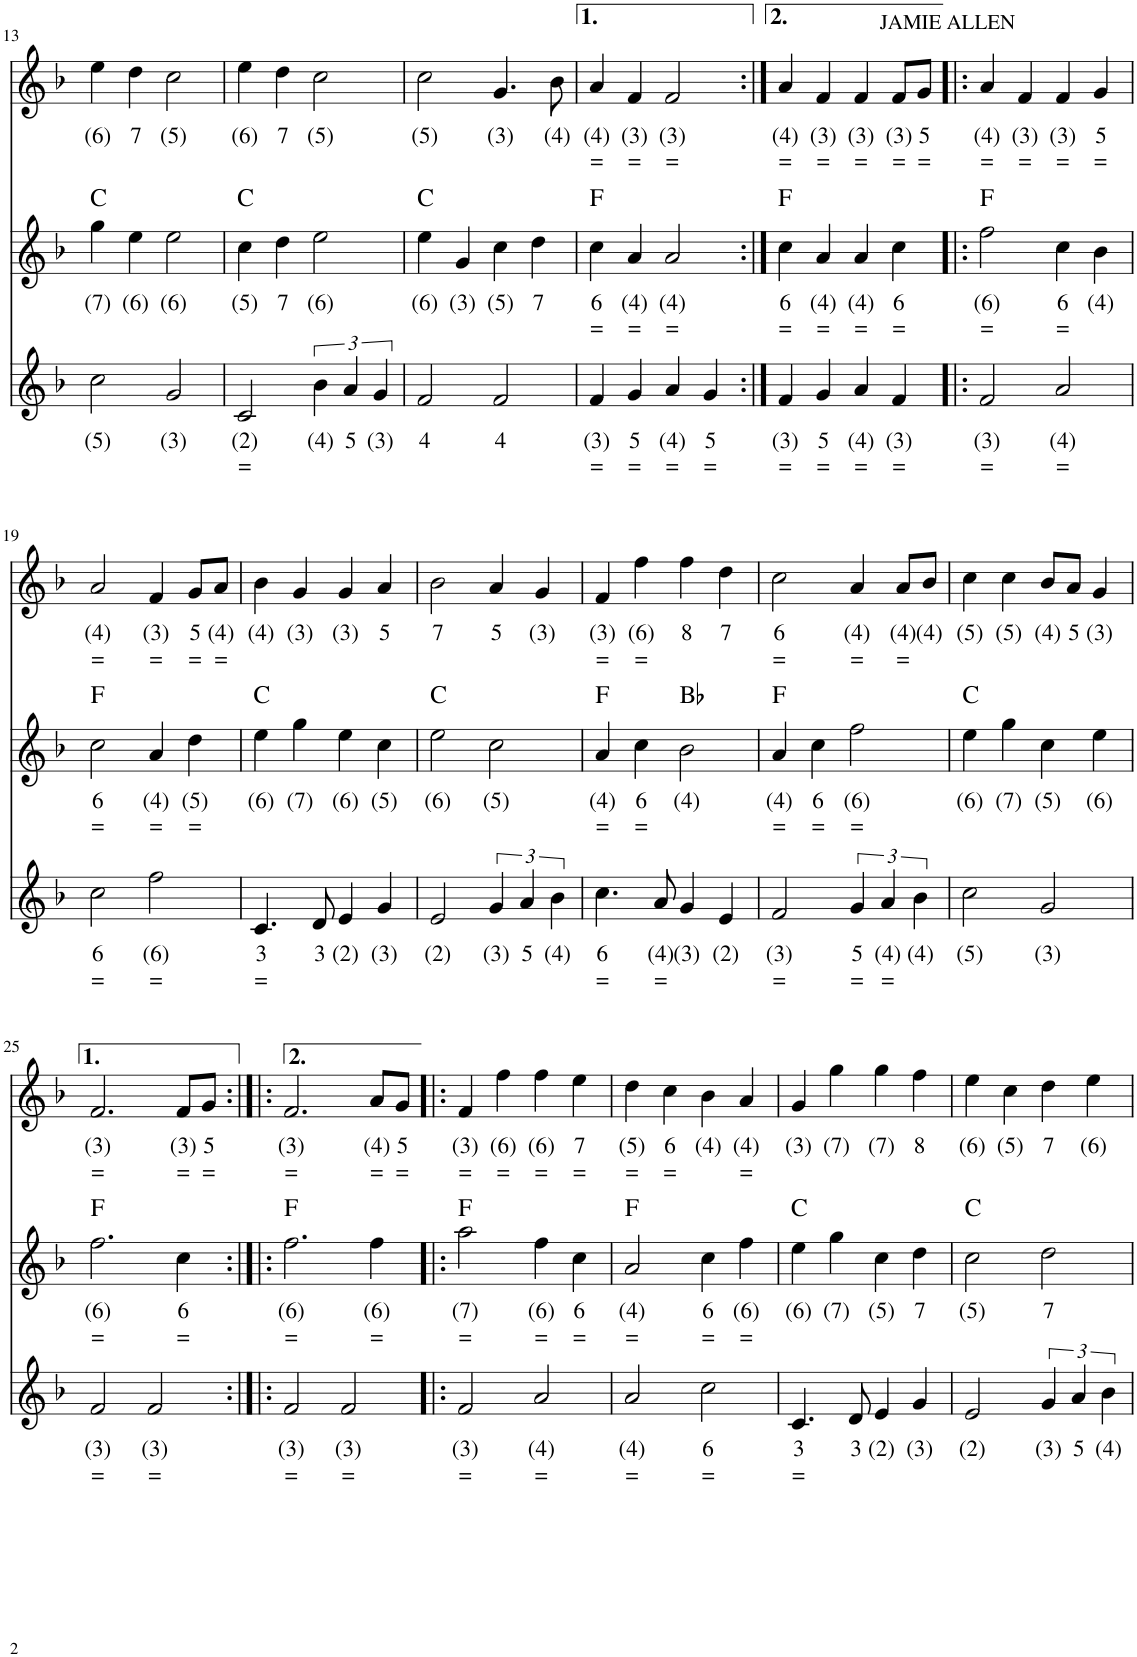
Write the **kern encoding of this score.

**kern	**text	**text	**kern	**text	**text	**harte	**kern	**text	**text
*part3	*part3	*part3	*part2	*part2	*part2	*part2	*part1	*part1	*part1
*staff3	*staff3	*staff3	*staff2	*staff2	*staff2	*	*staff1	*staff1	*staff1
*I"Voice	*	*	*I"Stem	*	*	*	*I"Stem	*	*
!!LO:PB:g=z
*clefG2	*	*	*clefG2	*	*	*	*clefG2	*	*
*k[b-]	*	*	*k[b-]	*	*	*	*k[b-]	*	*
*M4/4	*	*	*M4/4	*	*	*	*M4/4	*	*
=13	=13	=13	=13	=13	=13	=13	=13	=13	=13
!	!LO:LY:b	!	!	!LO:LY:b	!	!	!	!LO:LY:b	!
2cc\	(5)	.	4gg\	(7)	.	C:maj	4ee\	(6)	.
!	!	!	!	!LO:LY:b	!	!	!	!LO:LY:b	!
.	.	.	4ee\	(6)	.	.	4dd\	7	.
!	!LO:LY:b	!	!	!LO:LY:b	!	!	!	!LO:LY:b	!
2g/	(3)	.	2ee\	(6)	.	.	2cc\	(5)	.
=14	=14	=14	=14	=14	=14	=14	=14	=14	=14
!	!LO:LY:b	!LO:LY:b	!	!LO:LY:b	!	!	!	!LO:LY:b	!
2c/	(2)	=	4cc\	(5)	.	C:maj	4ee\	(6)	.
!	!	!	!	!LO:LY:b	!	!	!	!LO:LY:b	!
.	.	.	4dd\	7	.	.	4dd\	7	.
!	!LO:LY:b	!	!	!LO:LY:b	!	!	!	!LO:LY:b	!
6b-\	(4)	.	2ee\	(6)	.	.	2cc\	(5)	.
!	!LO:LY:b	!	!	!	!	!	!	!	!
6a/	5	.	.	.	.	.	.	.	.
!	!LO:LY:b	!	!	!	!	!	!	!	!
6g/	(3)	.	.	.	.	.	.	.	.
=15	=15	=15	=15	=15	=15	=15	=15	=15	=15
!	!LO:LY:b	!	!	!LO:LY:b	!	!	!	!LO:LY:b	!
2f/	4	.	4ee\	(6)	.	C:maj	2cc\	(5)	.
!	!	!	!	!LO:LY:b	!	!	!	!	!
.	.	.	4g/	(3)	.	.	.	.	.
!	!LO:LY:b	!	!	!LO:LY:b	!	!	!	!LO:LY:b	!
2f/	4	.	4cc\	(5)	.	.	4.g/	(3)	.
!	!	!	!	!LO:LY:b	!	!	!	!	!
.	.	.	4dd\	7	.	.	.	.	.
!	!	!	!	!	!	!	!	!LO:LY:b	!
.	.	.	.	.	.	.	8b-\	(4)	.
=16	=16	=16	=16	=16	=16	=16	=16	=16	=16
!	!LO:LY:b	!LO:LY:b	!	!LO:LY:b	!LO:LY:b	!	!	!LO:LY:b	!LO:LY:b
4f/	(3)	=	4cc\	6	=	F:maj	4a/	(4)	=
!	!LO:LY:b	!LO:LY:b	!	!LO:LY:b	!LO:LY:b	!	!	!LO:LY:b	!LO:LY:b
4g/	5	=	4a/	(4)	=	.	4f/	(3)	=
!	!LO:LY:b	!LO:LY:b	!	!LO:LY:b	!LO:LY:b	!	!	!LO:LY:b	!LO:LY:b
4a/	(4)	=	2a/	(4)	=	.	2f/	(3)	=
!	!LO:LY:b	!LO:LY:b	!	!	!	!	!	!	!
4g/	5	=	.	.	.	.	.	.	.
=17:|!	=17:|!	=17:|!	=17:|!	=17:|!	=17:|!	=17:|!	=17:|!	=17:|!	=17:|!
!	!	!	!	!	!	!	!LO:TX:a:t=JAMIE ALLEN	!	!
!	!LO:LY:b	!LO:LY:b	!	!LO:LY:b	!LO:LY:b	!	!	!LO:LY:b	!LO:LY:b
4f/	(3)	=	4cc\	6	=	F:maj	4a/	(4)	=
!	!LO:LY:b	!LO:LY:b	!	!LO:LY:b	!LO:LY:b	!	!	!LO:LY:b	!LO:LY:b
4g/	5	=	4a/	(4)	=	.	4f/	(3)	=
!	!LO:LY:b	!LO:LY:b	!	!LO:LY:b	!LO:LY:b	!	!	!LO:LY:b	!LO:LY:b
4a/	(4)	=	4a/	(4)	=	.	4f/	(3)	=
!	!LO:LY:b	!LO:LY:b	!	!LO:LY:b	!LO:LY:b	!	!	!LO:LY:b	!LO:LY:b
4f/	(3)	=	4cc\	6	=	.	8f/L	(3)	=
!	!	!	!	!	!	!	!	!LO:LY:b	!LO:LY:b
.	.	.	.	.	.	.	8g/J	5	=
=18!|:	=18!|:	=18!|:	=18!|:	=18!|:	=18!|:	=18!|:	=18!|:	=18!|:	=18!|:
!	!LO:LY:b	!LO:LY:b	!	!LO:LY:b	!LO:LY:b	!	!	!LO:LY:b	!LO:LY:b
2f/	(3)	=	2ff\	(6)	=	F:maj	4a/	(4)	=
!	!	!	!	!	!	!	!	!LO:LY:b	!LO:LY:b
.	.	.	.	.	.	.	4f/	(3)	=
!	!LO:LY:b	!LO:LY:b	!	!LO:LY:b	!LO:LY:b	!	!	!LO:LY:b	!LO:LY:b
2a/	(4)	=	4cc\	6	=	.	4f/	(3)	=
!	!	!	!	!LO:LY:b	!	!	!	!LO:LY:b	!LO:LY:b
.	.	.	4b-\	(4)	.	.	4g/	5	=
!!LO:LB:g=z
=19	=19	=19	=19	=19	=19	=19	=19	=19	=19
!	!LO:LY:b	!LO:LY:b	!	!LO:LY:b	!LO:LY:b	!	!	!LO:LY:b	!LO:LY:b
2cc\	6	=	2cc\	6	=	F:maj	2a/	(4)	=
!	!LO:LY:b	!LO:LY:b	!	!LO:LY:b	!LO:LY:b	!	!	!LO:LY:b	!LO:LY:b
2ff\	(6)	=	4a/	(4)	=	.	4f/	(3)	=
!	!	!	!	!LO:LY:b	!LO:LY:b	!	!	!LO:LY:b	!LO:LY:b
.	.	.	4dd\	(5)	=	.	8g/L	5	=
!	!	!	!	!	!	!	!	!LO:LY:b	!LO:LY:b
.	.	.	.	.	.	.	8a/J	(4)	=
=20	=20	=20	=20	=20	=20	=20	=20	=20	=20
!	!LO:LY:b	!LO:LY:b	!	!LO:LY:b	!	!	!	!LO:LY:b	!
4.c/	3	=	4ee\	(6)	.	C:maj	4b-\	(4)	.
!	!	!	!	!LO:LY:b	!	!	!	!LO:LY:b	!
.	.	.	4gg\	(7)	.	.	4g/	(3)	.
!	!LO:LY:b	!	!	!	!	!	!	!	!
8d/	3	.	.	.	.	.	.	.	.
!	!LO:LY:b	!	!	!LO:LY:b	!	!	!	!LO:LY:b	!
4e/	(2)	.	4ee\	(6)	.	.	4g/	(3)	.
!	!LO:LY:b	!	!	!LO:LY:b	!	!	!	!LO:LY:b	!
4g/	(3)	.	4cc\	(5)	.	.	4a/	5	.
=21	=21	=21	=21	=21	=21	=21	=21	=21	=21
!	!LO:LY:b	!	!	!LO:LY:b	!	!	!	!LO:LY:b	!
2e/	(2)	.	2ee\	(6)	.	C:maj	2b-\	7	.
!	!LO:LY:b	!	!	!LO:LY:b	!	!	!	!LO:LY:b	!
6g/	(3)	.	2cc\	(5)	.	.	4a/	5	.
!	!LO:LY:b	!	!	!	!	!	!	!	!
6a/	5	.	.	.	.	.	.	.	.
!	!	!	!	!	!	!	!	!LO:LY:b	!
.	.	.	.	.	.	.	4g/	(3)	.
!	!LO:LY:b	!	!	!	!	!	!	!	!
6b-\	(4)	.	.	.	.	.	.	.	.
=22	=22	=22	=22	=22	=22	=22	=22	=22	=22
!	!LO:LY:b	!LO:LY:b	!	!LO:LY:b	!LO:LY:b	!	!	!LO:LY:b	!LO:LY:b
4.cc\	6	=	4a/	(4)	=	F:maj	4f/	(3)	=
!	!	!	!	!LO:LY:b	!LO:LY:b	!	!	!LO:LY:b	!LO:LY:b
.	.	.	4cc\	6	=	.	4ff\	(6)	=
!	!LO:LY:b	!LO:LY:b	!	!	!	!	!	!	!
8a/	(4)	=	.	.	.	.	.	.	.
!	!LO:LY:b	!	!	!LO:LY:b	!	!	!	!LO:LY:b	!
4g/	(3)	.	2b-\	(4)	.	Bb:maj	4ff\	8	.
!	!LO:LY:b	!	!	!	!	!	!	!LO:LY:b	!
4e/	(2)	.	.	.	.	.	4dd\	7	.
=23	=23	=23	=23	=23	=23	=23	=23	=23	=23
!	!LO:LY:b	!LO:LY:b	!	!LO:LY:b	!LO:LY:b	!	!	!LO:LY:b	!LO:LY:b
2f/	(3)	=	4a/	(4)	=	F:maj	2cc\	6	=
!	!	!	!	!LO:LY:b	!LO:LY:b	!	!	!	!
.	.	.	4cc\	6	=	.	.	.	.
!	!LO:LY:b	!LO:LY:b	!	!LO:LY:b	!LO:LY:b	!	!	!LO:LY:b	!LO:LY:b
6g/	5	=	2ff\	(6)	=	.	4a/	(4)	=
!	!LO:LY:b	!LO:LY:b	!	!	!	!	!	!	!
6a/	(4)	=	.	.	.	.	.	.	.
!	!	!	!	!	!	!	!	!LO:LY:b	!LO:LY:b
.	.	.	.	.	.	.	8a/L	(4)	=
!	!LO:LY:b	!	!	!	!	!	!	!	!
6b-\	(4)	.	.	.	.	.	.	.	.
!	!	!	!	!	!	!	!	!LO:LY:b	!
.	.	.	.	.	.	.	8b-/J	(4)	.
=24	=24	=24	=24	=24	=24	=24	=24	=24	=24
!	!LO:LY:b	!	!	!LO:LY:b	!	!	!	!LO:LY:b	!
2cc\	(5)	.	4ee\	(6)	.	C:maj	4cc\	(5)	.
!	!	!	!	!LO:LY:b	!	!	!	!LO:LY:b	!
.	.	.	4gg\	(7)	.	.	4cc\	(5)	.
!	!LO:LY:b	!	!	!LO:LY:b	!	!	!	!LO:LY:b	!
2g/	(3)	.	4cc\	(5)	.	.	8b-/L	(4)	.
!	!	!	!	!	!	!	!	!LO:LY:b	!
.	.	.	.	.	.	.	8a/J	5	.
!	!	!	!	!LO:LY:b	!	!	!	!LO:LY:b	!
.	.	.	4ee\	(6)	.	.	4g/	(3)	.
!!LO:LB:g=z
=25	=25	=25	=25	=25	=25	=25	=25	=25	=25
!	!LO:LY:b	!LO:LY:b	!	!LO:LY:b	!LO:LY:b	!	!	!LO:LY:b	!LO:LY:b
2f/	(3)	=	2.ff\	(6)	=	F:maj	2.f/	(3)	=
!	!LO:LY:b	!LO:LY:b	!	!	!	!	!	!	!
2f/	(3)	=	.	.	.	.	.	.	.
!	!	!	!	!LO:LY:b	!LO:LY:b	!	!	!LO:LY:b	!LO:LY:b
.	.	.	4cc\	6	=	.	8f/L	(3)	=
!	!	!	!	!	!	!	!	!LO:LY:b	!LO:LY:b
.	.	.	.	.	.	.	8g/J	5	=
=26:|!|:	=26:|!|:	=26:|!|:	=26:|!|:	=26:|!|:	=26:|!|:	=26:|!|:	=26:|!|:	=26:|!|:	=26:|!|:
!	!LO:LY:b	!LO:LY:b	!	!LO:LY:b	!LO:LY:b	!	!	!LO:LY:b	!LO:LY:b
2f/	(3)	=	2.ff\	(6)	=	F:maj	2.f/	(3)	=
!	!LO:LY:b	!LO:LY:b	!	!	!	!	!	!	!
2f/	(3)	=	.	.	.	.	.	.	.
!	!	!	!	!LO:LY:b	!LO:LY:b	!	!	!LO:LY:b	!LO:LY:b
.	.	.	4ff\	(6)	=	.	8a/L	(4)	=
!	!	!	!	!	!	!	!	!LO:LY:b	!LO:LY:b
.	.	.	.	.	.	.	8g/J	5	=
=27!|:	=27!|:	=27!|:	=27!|:	=27!|:	=27!|:	=27!|:	=27!|:	=27!|:	=27!|:
!	!LO:LY:b	!LO:LY:b	!	!LO:LY:b	!LO:LY:b	!	!	!LO:LY:b	!LO:LY:b
2f/	(3)	=	2aa\	(7)	=	F:maj	4f/	(3)	=
!	!	!	!	!	!	!	!	!LO:LY:b	!LO:LY:b
.	.	.	.	.	.	.	4ff\	(6)	=
!	!LO:LY:b	!LO:LY:b	!	!LO:LY:b	!LO:LY:b	!	!	!LO:LY:b	!LO:LY:b
2a/	(4)	=	4ff\	(6)	=	.	4ff\	(6)	=
!	!	!	!	!LO:LY:b	!LO:LY:b	!	!	!LO:LY:b	!LO:LY:b
.	.	.	4cc\	6	=	.	4ee\	7	=
=28	=28	=28	=28	=28	=28	=28	=28	=28	=28
!	!LO:LY:b	!LO:LY:b	!	!LO:LY:b	!LO:LY:b	!	!	!LO:LY:b	!LO:LY:b
2a/	(4)	=	2a/	(4)	=	F:maj	4dd\	(5)	=
!	!	!	!	!	!	!	!	!LO:LY:b	!LO:LY:b
.	.	.	.	.	.	.	4cc\	6	=
!	!LO:LY:b	!LO:LY:b	!	!LO:LY:b	!LO:LY:b	!	!	!LO:LY:b	!
2cc\	6	=	4cc\	6	=	.	4b-\	(4)	.
!	!	!	!	!LO:LY:b	!LO:LY:b	!	!	!LO:LY:b	!LO:LY:b
.	.	.	4ff\	(6)	=	.	4a/	(4)	=
=29	=29	=29	=29	=29	=29	=29	=29	=29	=29
!	!LO:LY:b	!LO:LY:b	!	!LO:LY:b	!	!	!	!LO:LY:b	!
4.c/	3	=	4ee\	(6)	.	C:maj	4g/	(3)	.
!	!	!	!	!LO:LY:b	!	!	!	!LO:LY:b	!
.	.	.	4gg\	(7)	.	.	4gg\	(7)	.
!	!LO:LY:b	!	!	!	!	!	!	!	!
8d/	3	.	.	.	.	.	.	.	.
!	!LO:LY:b	!	!	!LO:LY:b	!	!	!	!LO:LY:b	!
4e/	(2)	.	4cc\	(5)	.	.	4gg\	(7)	.
!	!LO:LY:b	!	!	!LO:LY:b	!	!	!	!LO:LY:b	!
4g/	(3)	.	4dd\	7	.	.	4ff\	8	.
=30	=30	=30	=30	=30	=30	=30	=30	=30	=30
!	!LO:LY:b	!	!	!LO:LY:b	!	!	!	!LO:LY:b	!
2e/	(2)	.	2cc\	(5)	.	C:maj	4ee\	(6)	.
!	!	!	!	!	!	!	!	!LO:LY:b	!
.	.	.	.	.	.	.	4cc\	(5)	.
!	!LO:LY:b	!	!	!LO:LY:b	!	!	!	!LO:LY:b	!
6g/	(3)	.	2dd\	7	.	.	4dd\	7	.
!	!LO:LY:b	!	!	!	!	!	!	!	!
6a/	5	.	.	.	.	.	.	.	.
!	!	!	!	!	!	!	!	!LO:LY:b	!
.	.	.	.	.	.	.	4ee\	(6)	.
!	!LO:LY:b	!	!	!	!	!	!	!	!
6b-\	(4)	.	.	.	.	.	.	.	.
=	=	=	=	=	=	=	=	=	=
*-	*-	*-	*-	*-	*-	*-	*-	*-	*-
